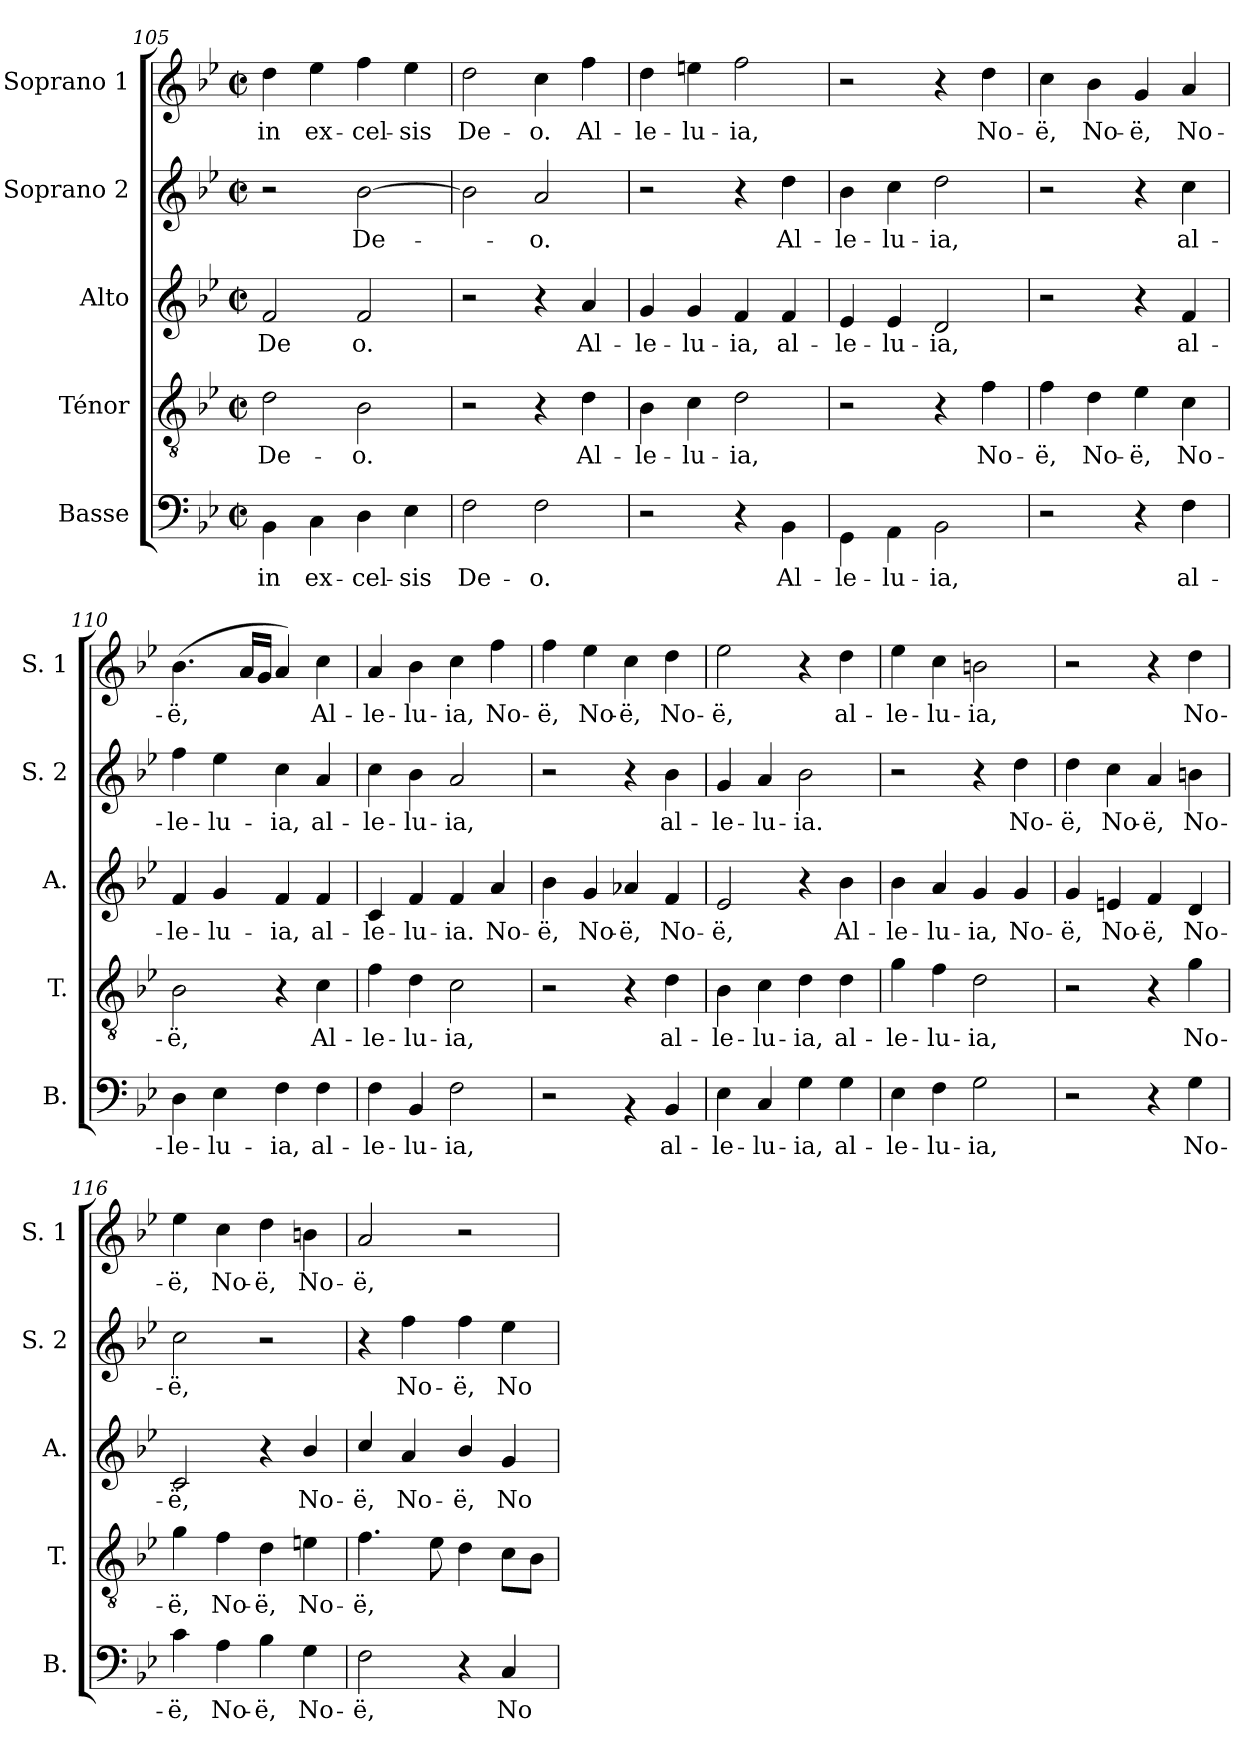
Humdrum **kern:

**kern	**text	**kern	**text	**kern	**text	**kern	**text	**kern	**text
*part5	*part5	*part4	*part4	*part3	*part3	*part2	*part2	*part1	*part1
*staff5	*staff5	*staff4	*staff4	*staff3	*staff3	*staff2	*staff2	*staff1	*staff1
*I"Basse	*	*I"Ténor	*	*I"Alto	*	*I"Soprano 2	*	*I"Soprano 1	*
*I'B.	*	*I'T.	*	*I'A.	*	*I'S. 2	*	*I'S. 1	*
!!LO:PB:g=z
*clefF4	*	*clefGv2	*	*clefG2	*	*clefG2	*	*clefG2	*
*k[b-e-]	*	*k[b-e-]	*	*k[b-e-]	*	*k[b-e-]	*	*k[b-e-]	*
*M2/2	*	*M2/2	*	*M2/2	*	*M2/2	*	*M2/2	*
*met(c|)	*	*met(c|)	*	*met(c|)	*	*met(c|)	*	*met(c|)	*
=105	=105	=105	=105	=105	=105	=105	=105	=105	=105
!	!LO:LY:b	!	!LO:LY:b	!	!LO:LY:b	!	!	!	!LO:LY:b
4BB-\	in	2d\	De-	2f/	De	2r	.	4dd\	in
!	!LO:LY:b	!	!	!	!	!	!	!	!LO:LY:b
4C\	ex-	.	.	.	.	.	.	4ee-\	ex-
!	!LO:LY:b	!	!LO:LY:b	!	!LO:LY:b	!	!LO:LY:b	!	!LO:LY:b
4D\	-cel-	2B-\	-o.	2f/	o.	[2b-\	De-	4ff\	-cel-
!	!LO:LY:b	!	!	!	!	!	!	!	!LO:LY:b
4E-\	-sis	.	.	.	.	.	.	4ee-\	-sis
=106	=106	=106	=106	=106	=106	=106	=106	=106	=106
!	!LO:LY:b	!	!	!	!	!	!	!	!LO:LY:b
2F\	De-	2r	.	2r	.	2b-\]	.	2dd\	De-
!	!LO:LY:b	!	!	!	!	!	!LO:LY:b	!	!LO:LY:b
2F\	-o.	4r	.	4r	.	2a/	-o.	4cc\	-o.
!	!	!	!LO:LY:b	!	!LO:LY:b	!	!	!	!LO:LY:b
.	.	4d\	Al-	4a/	Al-	.	.	4ff\	Al-
=107	=107	=107	=107	=107	=107	=107	=107	=107	=107
!	!	!	!LO:LY:b	!	!LO:LY:b	!	!	!	!LO:LY:b
2r	.	4B-\	-le-	4g/	-le-	2r	.	4dd\	-le-
!	!	!	!LO:LY:b	!	!LO:LY:b	!	!	!	!LO:LY:b
.	.	4c\	-lu-	4g/	-lu-	.	.	4een\	-lu-
!	!	!	!LO:LY:b	!	!LO:LY:b	!	!	!	!LO:LY:b
4rC	.	2d\	-ia,	4f/	-ia,	4ra	.	2ff\	-ia,
!	!LO:LY:b	!	!	!	!LO:LY:b	!	!LO:LY:b	!	!
4BB-\	Al-	.	.	4f/	al-	4dd\	Al-	.	.
=108	=108	=108	=108	=108	=108	=108	=108	=108	=108
!	!LO:LY:b	!	!	!	!LO:LY:b	!	!LO:LY:b	!	!
4GG\	-le-	2r	.	4e-/	-le-	4b-\	-le-	2r	.
!	!LO:LY:b	!	!	!	!LO:LY:b	!	!LO:LY:b	!	!
4AA\	-lu-	.	.	4e-/	-lu-	4cc\	-lu-	.	.
!	!LO:LY:b	!	!	!	!LO:LY:b	!	!LO:LY:b	!	!
2BB-\	-ia,	4rA	.	2d/	-ia,	2dd\	-ia,	4ra	.
!	!	!	!LO:LY:b	!	!	!	!	!	!LO:LY:b
.	.	4f\	No-	.	.	.	.	4dd\	No-
=109	=109	=109	=109	=109	=109	=109	=109	=109	=109
!	!	!	!LO:LY:b	!	!	!	!	!	!LO:LY:b
2r	.	4f\	-ë,	2r	.	2r	.	4cc\	-ë,
!	!	!	!LO:LY:b	!	!	!	!	!	!LO:LY:b
.	.	4d\	No-	.	.	.	.	4b-\	No-
!	!	!	!LO:LY:b	!	!	!	!	!	!LO:LY:b
4rC	.	4e-\	-ë,	4ra	.	4ra	.	4g/	-ë,
!	!LO:LY:b	!	!LO:LY:b	!	!LO:LY:b	!	!LO:LY:b	!	!LO:LY:b
4F\	al-	4c\	No-	4f/	al-	4cc\	al-	4a/	No-
!!LO:LB:g=z
=110	=110	=110	=110	=110	=110	=110	=110	=110	=110
!	!LO:LY:b	!	!LO:LY:b	!	!LO:LY:b	!	!LO:LY:b	!	!LO:LY:b
4D\	-le-	2B-\	-ë,	4f/	-le-	4ff\	-le-	(4.b-\	-ë,
!	!LO:LY:b	!	!	!	!LO:LY:b	!	!LO:LY:b	!	!
4E-\	-lu-	.	.	4g/	-lu-	4ee-\	-lu-	.	.
.	.	.	.	.	.	.	.	16a/LL	.
.	.	.	.	.	.	.	.	16g/JJ	.
!	!LO:LY:b	!	!	!	!LO:LY:b	!	!LO:LY:b	!	!
4F\	-ia,	4rA	.	4f/	-ia,	4cc\	-ia,	4a/)	.
!	!LO:LY:b	!	!LO:LY:b	!	!LO:LY:b	!	!LO:LY:b	!	!LO:LY:b
4F\	al-	4c\	Al-	4f/	al-	4a/	al-	4cc\	Al-
=111	=111	=111	=111	=111	=111	=111	=111	=111	=111
!	!LO:LY:b	!	!LO:LY:b	!	!LO:LY:b	!	!LO:LY:b	!	!LO:LY:b
4F\	-le-	4f\	-le-	4c/	-le-	4cc\	-le-	4a/	-le-
!	!LO:LY:b	!	!LO:LY:b	!	!LO:LY:b	!	!LO:LY:b	!	!LO:LY:b
4BB-/	-lu-	4d\	-lu-	4f/	-lu-	4b-\	-lu-	4b-\	-lu-
!	!LO:LY:b	!	!LO:LY:b	!	!LO:LY:b	!	!LO:LY:b	!	!LO:LY:b
2F\	-ia,	2c\	-ia,	4f/	-ia.	2a/	-ia,	4cc\	-ia,
!	!	!	!	!	!LO:LY:b	!	!	!	!LO:LY:b
.	.	.	.	4a/	No-	.	.	4ff\	No-
=112	=112	=112	=112	=112	=112	=112	=112	=112	=112
!	!	!	!	!	!LO:LY:b	!	!	!	!LO:LY:b
2r	.	2r	.	4b-\	-ë,	2r	.	4ff\	-ë,
!	!	!	!	!	!LO:LY:b	!	!	!	!LO:LY:b
.	.	.	.	4g/	No-	.	.	4ee-\	No-
!	!	!	!	!	!LO:LY:b	!	!	!	!LO:LY:b
4rBB	.	4rA	.	4a-X/	-ë,	4ra	.	4cc\	-ë,
!	!LO:LY:b	!	!LO:LY:b	!	!LO:LY:b	!	!LO:LY:b	!	!LO:LY:b
4BB-/	al-	4d\	al-	4f/	No-	4b-\	al-	4dd\	No-
=113	=113	=113	=113	=113	=113	=113	=113	=113	=113
!	!LO:LY:b	!	!LO:LY:b	!	!LO:LY:b	!	!LO:LY:b	!	!LO:LY:b
4E-\	-le-	4B-\	-le-	2e-/	-ë,	4g/	-le-	2ee-\	-ë,
!	!LO:LY:b	!	!LO:LY:b	!	!	!	!LO:LY:b	!	!
4C/	-lu-	4c\	-lu-	.	.	4a/	-lu-	.	.
!	!LO:LY:b	!	!LO:LY:b	!	!	!	!LO:LY:b	!	!
4G\	-ia,	4d\	-ia,	4ra	.	2b-\	-ia.	4ra	.
!	!LO:LY:b	!	!LO:LY:b	!	!LO:LY:b	!	!	!	!LO:LY:b
4G\	al-	4d\	al-	4b-\	Al-	.	.	4dd\	al-
=114	=114	=114	=114	=114	=114	=114	=114	=114	=114
!	!LO:LY:b	!	!LO:LY:b	!	!LO:LY:b	!	!	!	!LO:LY:b
4E-\	-le-	4g\	-le-	4b-\	-le-	2r	.	4ee-\	-le-
!	!LO:LY:b	!	!LO:LY:b	!	!LO:LY:b	!	!	!	!LO:LY:b
4F\	-lu-	4f\	-lu-	4a/	-lu-	.	.	4cc\	-lu-
!	!LO:LY:b	!	!LO:LY:b	!	!LO:LY:b	!	!	!	!LO:LY:b
2G\	-ia,	2d\	-ia,	4g/	-ia,	4ra	.	2bn\	-ia,
!	!	!	!	!	!LO:LY:b	!	!LO:LY:b	!	!
.	.	.	.	4g/	No-	4dd\	No-	.	.
!!LO:PB:g=z
=115	=115	=115	=115	=115	=115	=115	=115	=115	=115
!	!	!	!	!	!LO:LY:b	!	!LO:LY:b	!	!
2r	.	2r	.	4g/	-ë,	4dd\	-ë,	2r	.
!	!	!	!	!	!LO:LY:b	!	!LO:LY:b	!	!
.	.	.	.	4en/	No-	4cc\	No-	.	.
!	!	!	!	!	!LO:LY:b	!	!LO:LY:b	!	!
4r	.	4r	.	4f/	-ë,	4a/	-ë,	4ra	.
!	!LO:LY:b	!	!LO:LY:b	!	!LO:LY:b	!	!LO:LY:b	!	!LO:LY:b
4G\	No-	4g\	No-	4d/	No-	4bn\	No-	4dd\	No-
=116	=116	=116	=116	=116	=116	=116	=116	=116	=116
!	!LO:LY:b	!	!LO:LY:b	!	!LO:LY:b	!	!LO:LY:b	!	!LO:LY:b
4c\	-ë,	4g\	-ë,	2c/	-ë,	2cc\	-ë,	4ee-\	-ë,
!	!LO:LY:b	!	!LO:LY:b	!	!	!	!	!	!LO:LY:b
4A\	No-	4f\	No-	.	.	.	.	4cc\	No-
!	!LO:LY:b	!	!LO:LY:b	!	!	!	!	!	!LO:LY:b
4B-\	-ë,	4d\	-ë,	4ra	.	2r	.	4dd\	-ë,
!	!LO:LY:b	!	!LO:LY:b	!	!LO:LY:b	!	!	!	!LO:LY:b
4G\	No-	4en\	No-	4b-/	No-	.	.	4bn\	No-
=117	=117	=117	=117	=117	=117	=117	=117	=117	=117
!	!LO:LY:b	!	!LO:LY:b	!	!LO:LY:b	!	!	!	!LO:LY:b
2F\	-ë,	4.f\	-ë,	4cc/	-ë,	4ra	.	2a/	-ë,
!	!	!	!	!	!LO:LY:b	!	!LO:LY:b	!	!
.	.	.	.	4a/	No-	4ff\	No-	.	.
.	.	8e-\	.	.	.	.	.	.	.
!	!	!	!	!	!LO:LY:b	!	!LO:LY:b	!	!
4r	.	4d\	.	4b-/	-ë,	4ff\	-ë,	2r	.
!	!LO:LY:b	!	!	!	!LO:LY:b	!	!LO:LY:b	!	!
4C/	No-	8c\L	.	4g/	No-	4ee-\	No-	.	.
.	.	8B-\J	.	.	.	.	.	.	.
=	=	=	=	=	=	=	=	=	=
*-	*-	*-	*-	*-	*-	*-	*-	*-	*-
